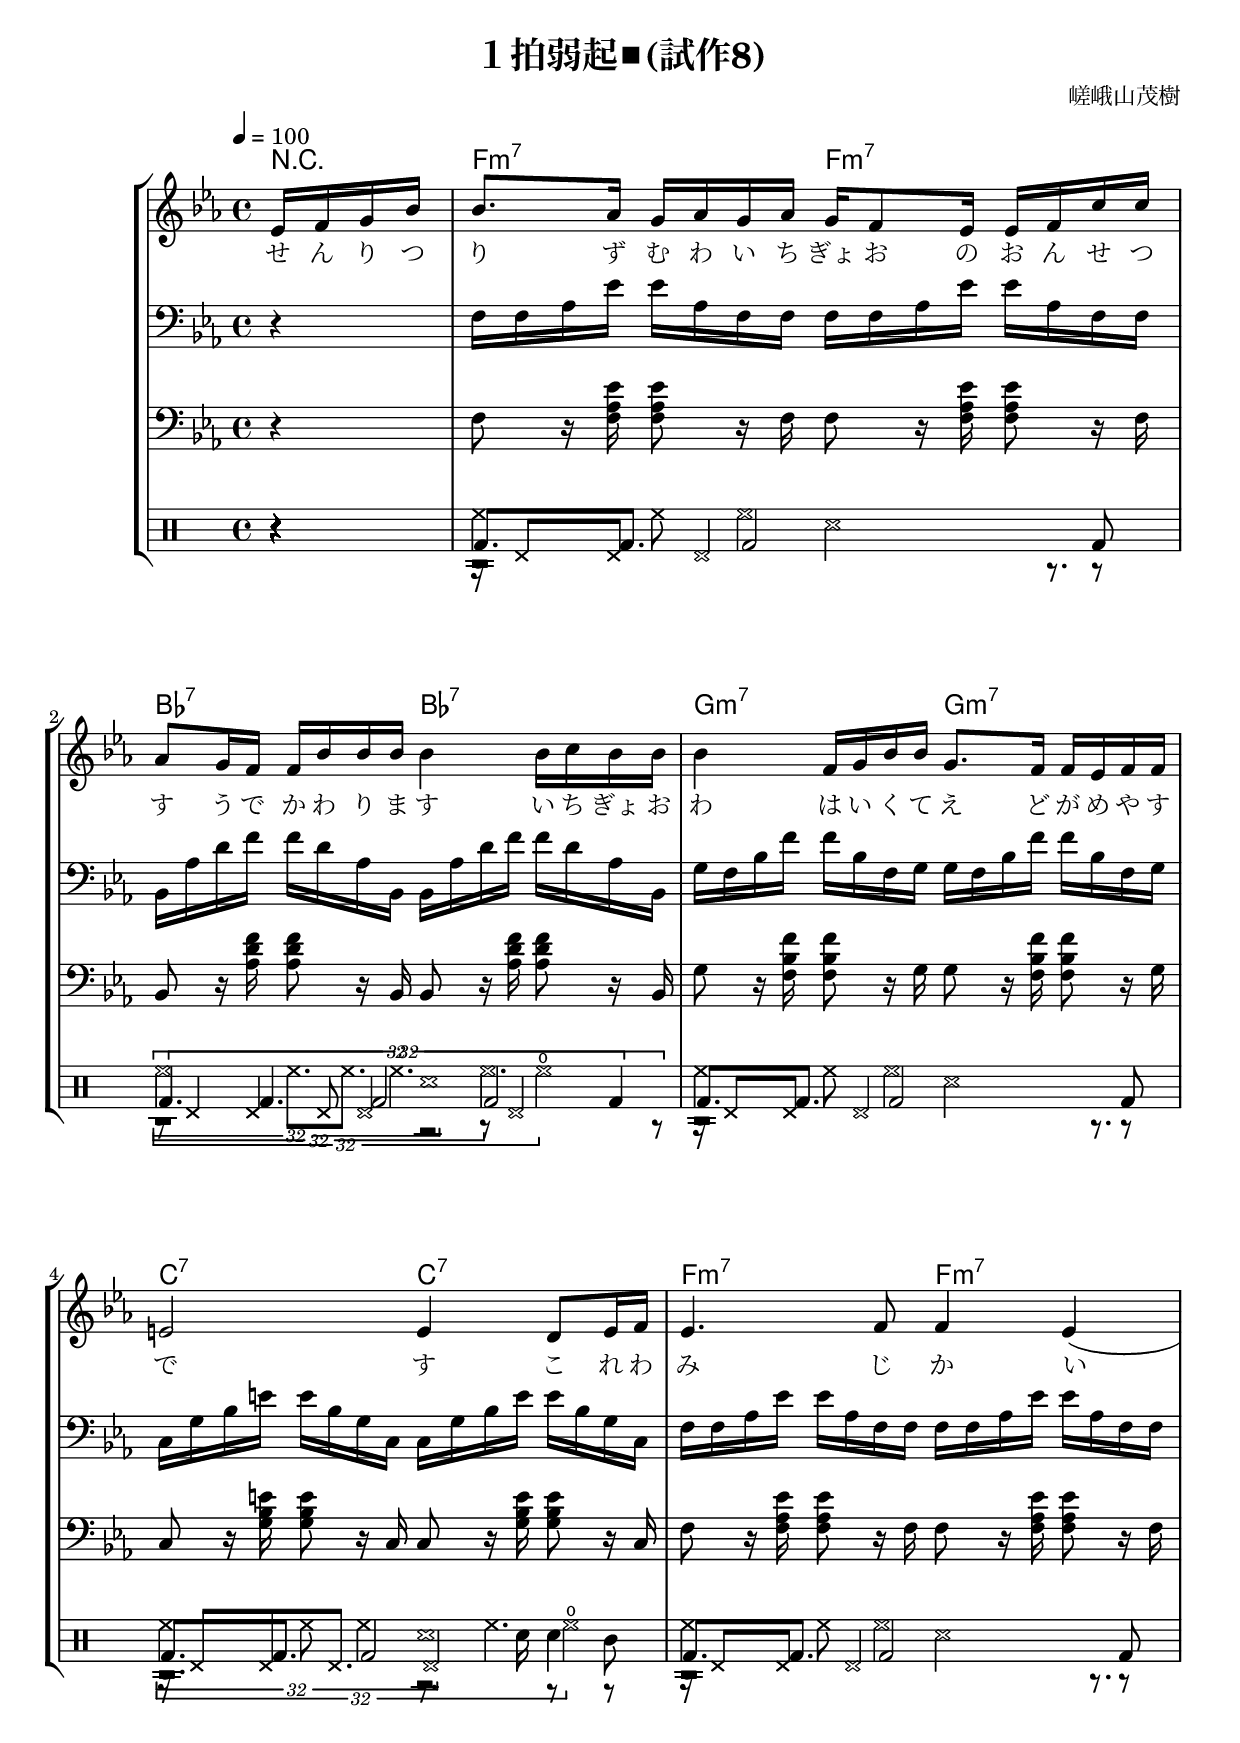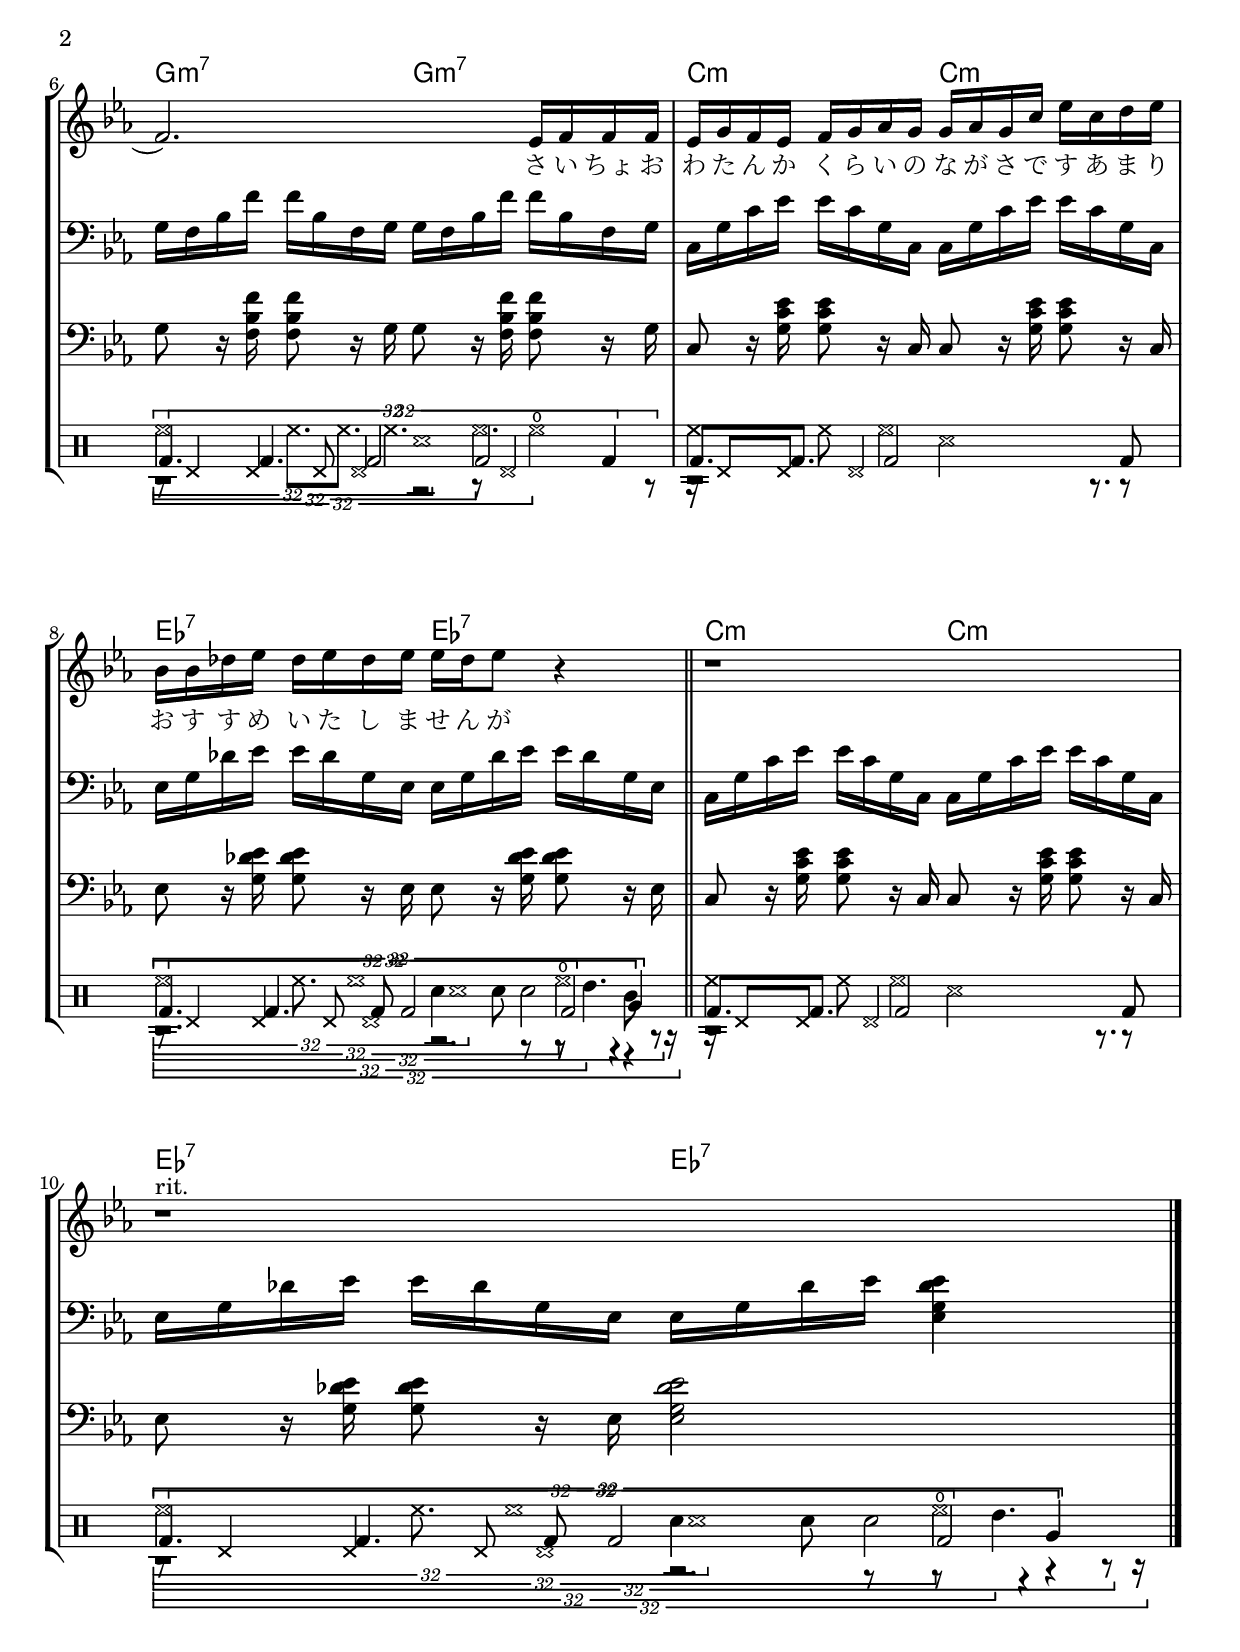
\version "2.12.1"

\header {
	title = \markup {１拍弱起■(試作8)}
	composer = \markup \center-column {嵯峨山茂樹}
}

harmony = \chordmode {
		r4f2:min7 f:min7 bes:7 bes:7 g:min7 g:min7 c:7 c:7 f:min7 f:min7 g:min7 g:min7 c:m c:m es:7 es:7 

	c:m c:m es:7 es:7 
}

melody = {
	\set Staff.midiInstrument = #"fss0.42"
	\partial 8*2
		\key es \major
	\tempo 4 = 100
es'16  f'16  g'16  bes'16 
	bes'8.  as'16  g'16  as'16  g'16  as'16  g'16  f'8  es'16  es'16  f'16  c''16  c''16 
	as'8  g'16  f'16  f'16  bes'16  bes'16  bes'16  bes'4  bes'16  c''16  bes'16  bes'16 
	bes'4  f'16  g'16  bes'16  bes'16  g'8.  f'16  f'16  es'16  f'16  f'16 
	e'2  e'4  d'8  e'16  f'16 
	es'4.  f'8  f'4  es'4 
	(f'2.)  es'16  f'16  f'16  f'16 
	es'16  g'16  f'16  es'16  f'16  g'16  as'16  g'16  g'16  as'16  g'16  c''16  es''16  c''16  d''16  es''16 
	bes'16  bes'16  des''16  es''16  des''16  es''16  des''16  es''16  es''16  des''16  es''8  	r4 	r1 | r1^"rit." \bar "|."
}

words = \lyricmode {
	せ  ん  り  つ  り  ず  む  わ  い  ち  ぎょ  お  の  お  ん  せ  つ  す  う  で  か  わ  り  ま  す  い  ち  ぎょ  お  わ  は  い  く  て  え  ど  が  め  や  す  で  す  こ  れ  わ  み  じ  か  い  さ  い  ちょ  お  わ  た  ん  か  く  ら  い  の  な  が  さ  で  す  あ  ま  り  お  す  す  め  い  た  し  ま  せ  ん  が  
	
}

tempochange = {
	\tempo 4 = 100
	r1 | r1 | r1 | r1 | r1 | r1 | r1 | r1 \bar "||"
	\tempo 4 = 100
	r1 | \tempo 4 = 75 r2 \tempo 4 = 66 r2 \bar "|."
}

mainacc = {
	\clef bass
	\set Staff.midiInstrument = #"FX 1 (rain)"
	\key es \major
	\tempo 4 = 100
	\partial 8*2
	r4	f16 f as es' es' as f f
	f16 f as es' es' as f f
	bes,16 as d' f' f' d' as bes,
	bes,16 as d' f' f' d' as bes,
	g16 f bes f' f' bes f g
	g16 f bes f' f' bes f g
	c16 g bes e' e' bes g c
	c16 g bes e' e' bes g c
	f16 f as es' es' as f f
	f16 f as es' es' as f f
	g16 f bes f' f' bes f g
	g16 f bes f' f' bes f g
	c16 g c' es' es' c' g c
	c16 g c' es' es' c' g c
	es16 g des' es' es' des' g es
	es16 g des' es' es' des' g es
	\bar "||"

	\set Staff.midiInstrument = #"FX 1 (rain)"
	c16 g c' es' es' c' g c
	c16 g c' es' es' c' g c
	es16 g des' es' es' des' g es
	es16 g des' es' <es g des' es'>4
	\bar "|."
}

subacc = {
	\clef bass
	\set Staff.midiInstrument = #"String Ensemble 1"
	\key es \major
	\tempo 4 = 100
	\partial 8*2
	r4	f8 r16 <f as es'>16 <f as es'>8 r16 f16
	f8 r16 <f as es'>16 <f as es'>8 r16 f16
	bes,8 r16 <as d' f'>16 <as d' f'>8 r16 bes,16
	bes,8 r16 <as d' f'>16 <as d' f'>8 r16 bes,16
	g8 r16 <f bes f'>16 <f bes f'>8 r16 g16
	g8 r16 <f bes f'>16 <f bes f'>8 r16 g16
	c8 r16 <g bes e'>16 <g bes e'>8 r16 c16
	c8 r16 <g bes e'>16 <g bes e'>8 r16 c16
	f8 r16 <f as es'>16 <f as es'>8 r16 f16
	f8 r16 <f as es'>16 <f as es'>8 r16 f16
	g8 r16 <f bes f'>16 <f bes f'>8 r16 g16
	g8 r16 <f bes f'>16 <f bes f'>8 r16 g16
	c8 r16 <g c' es'>16 <g c' es'>8 r16 c16
	c8 r16 <g c' es'>16 <g c' es'>8 r16 c16
	es8 r16 <g des' es'>16 <g des' es'>8 r16 es16
	es8 r16 <g des' es'>16 <g des' es'>8 r16 es16
	\bar "||"

	\set Staff.midiInstrument = #"String Ensemble 1"
	c8 r16 <g c' es'>16 <g c' es'>8 r16 c16
	c8 r16 <g c' es'>16 <g c' es'>8 r16 c16
	es8 r16 <g des' es'>16 <g des' es'>8 r16 es16
	<es g des' es'>2
	\bar "|."
}

percA = {
	\drummode {
	\partial 8*2
	r4	hh4 hh8 hh2 r8  |\times 16/32{ hh2 hh8. hh8. hh4. hh2. } |hh4 hh8 hh2 r8  |hh4 hh8 hh4 hh4.  |hh4 hh8 hh2 r8  |\times 16/32{ hh2 hh8. hh8. hh4. hh2. } |hh4 hh8 hh2 r8  |\times 16/32{ hh2 hh8. hh1 r4 r16 } \bar "||"
	hh4 hh8 hh2 r8  |\times 16/32{ hh2 hh8. hh1 r4 r16 } \bar "|."
	}
}

percB = {
	\drummode {
	\partial 8*2
	r4	r16 hhp8 hhp8 hhp2 r8.  |\times 16/32{ r8 hhp4 hhp4 hhp8 hhp2 r8 hhp2 r8 } |r16 hhp8 hhp8 hhp2 r8.  |r16 hhp8 hhp8 hhp8. hhp2  |r16 hhp8 hhp8 hhp2 r8.  |\times 16/32{ r8 hhp4 hhp4 hhp8 hhp2 r8 hhp2 r8 } |r16 hhp8 hhp8 hhp2 r8.  |\times 16/32{ r8 hhp4 hhp4 hhp8 hhp1 r4 } \bar "||"
	r16 hhp8 hhp8 hhp2 r8.  |\times 16/32{ r8 hhp4 hhp4 hhp8 hhp1 r4 } \bar "|."
	}
}

percC = {
	\drummode {
	\partial 8*2
	r4	r1  |\times 16/32{ r1 r2 hho2 } |r1  |\times 16/32{ r1 r2 hho2 } |r1  |\times 16/32{ r1 r2 hho2 } |r1  |\times 16/32{ r1 r2 hho2 } \bar "||"
	r1  |\times 16/32{ r1 r2 hho2 } \bar "|."
	}
}

percD = {
	\drummode {
	\partial 8*2
	r4	bd8. bd8. bd2 bd8  |\times 16/32{ bd4. bd4. bd2 bd2 bd4 } |bd8. bd8. bd2 bd8  |bd8. bd8. bd2 r8  |bd8. bd8. bd2 bd8  |\times 16/32{ bd4. bd4. bd2 bd2 bd4 } |bd8. bd8. bd2 bd8  |\times 16/32{ bd4. bd4. bd8 bd2 r8 bd2 } \bar "||"
	bd8. bd8. bd2 bd8  |\times 16/32{ bd4. bd4. bd8 bd2 r8 bd2 } \bar "|."
	}
}

percE = {
	\drummode {
	\partial 8*2
	r4	r2 ss2  |\times 16/32{ r1 ss1 } |r2 ss2  |\times 16/32{ r1 ss1 } |r2 ss2  |\times 16/32{ r1 ss1 } |r2 ss2  |\times 16/32{ r1 ss1 } \bar "||"
	r2 ss2  |\times 16/32{ r1 ss1 } \bar "|."
	}
}

percF = {
	\drummode {
	\partial 8*2
	r4	r1 |r1 |r1 |r2 r8. sn16 sn4  |r1 |r1 |r1 |\times 16/32{ r1 sn4 sn8 sn2 r8 } \bar "||"
	r1 |\times 16/32{ r1 sn4 sn8 sn2 r8 } \bar "|."
	}
}

percG = {
	\drummode {
	\partial 8*2
	r4	r1 |r1 |r1 |r2. r8 tomml8  |r1 |r1 |r1 |r2. r8 tomml8  \bar "||"
	r1 |r1 \bar "|."
	}
}

percH = {
	\drummode {
	\partial 8*2
	r4	r1 |r1 |r1 |r1 |r1 |r1 |r1 |\times 16/32{ r1 r2 r8 tommh4. } \bar "||"
	r1 |\times 16/32{ r1 r2 r8 tommh4. } \bar "|."
	}
}

percI = {
	\drummode {
	\partial 8*2
	r4	r1 |r1 |r1 |r1 |r1 |r1 |r1 |\times 16/32{ r1 r2. tomfh4 } \bar "||"
	r1 |\times 16/32{ r1 r2. tomfh4 } \bar "|."
	}
}

\score {
	<<
		\new StaffGroup <<
			\new ChordNames {\harmony}
			\new Voice = "melody" {\melody}
			\new Lyrics \lyricsto "melody" \words
			\new Staff = "mainacc" {\mainacc}
			\new Staff = "subacc" {\subacc}
			\new DrumStaff <<
				\new DrumVoice {\percA}
				\new DrumVoice {\percB}
				\new DrumVoice {\percC}
				\new DrumVoice {\percD}
				\new DrumVoice {\percE}
				\new DrumVoice {\percF}
				\new DrumVoice {\percG}
				\new DrumVoice {\percH}
				\new DrumVoice {\percI}
			>>
		>>
	>>
	\layout { }
}
